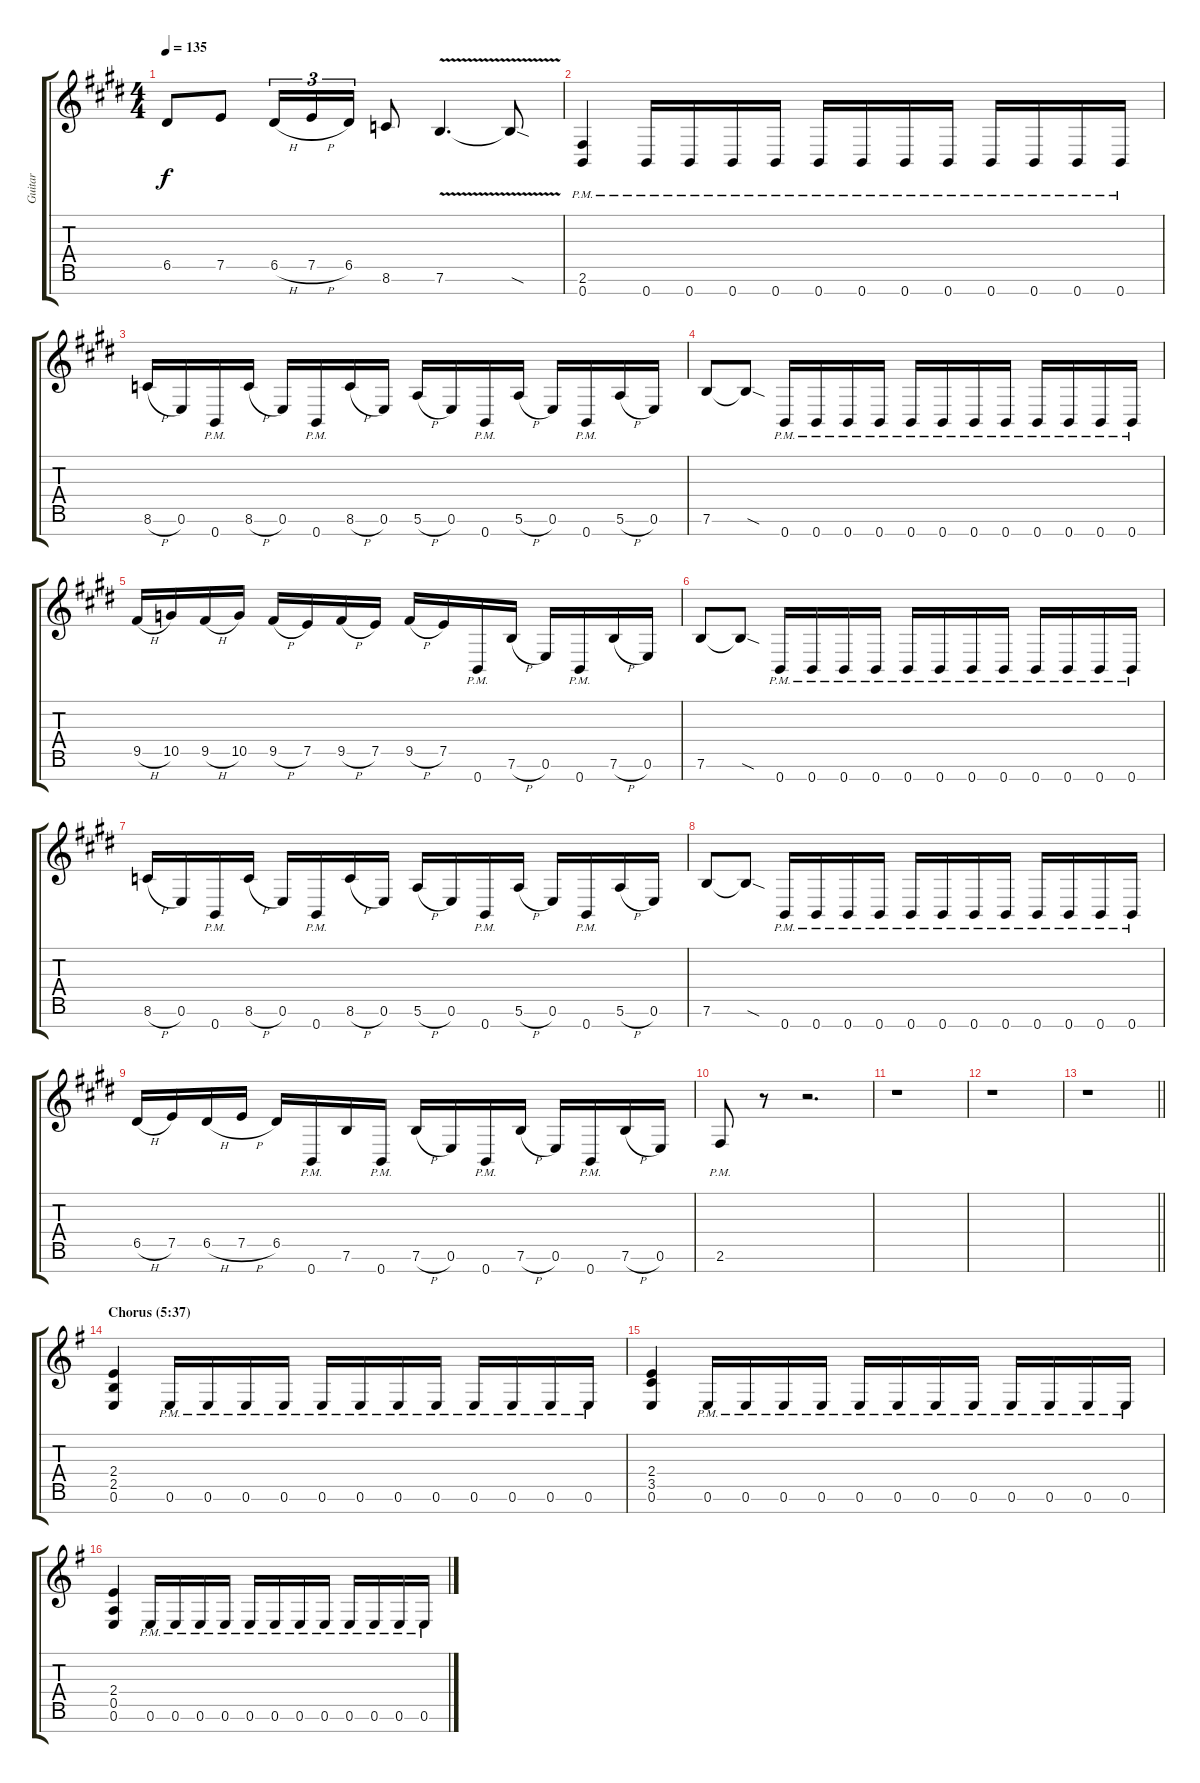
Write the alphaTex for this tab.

\track ("Guitar" "Guitar") {instrument distortionguitar}
\staff {score tabs}
\tuning (E4 B3 G3 D3 A2 E2 B1) {hide}
\ts (4 4)
\tempo 135
\clef g2
\ks c#minor
6.5.8{dy f} 7.5.8 6.5{h}.16{tu (3 2)} 7.5{h}.16{tu (3 2)} 6.5.16{tu (3 2)} 8.6.8 7.6{v}.4{d} 7.6{sod t}.8 |
(2.6{pm} 0.7{pm}).4 0.7{pm}.16 0.7{pm}.16 0.7{pm}.16 0.7{pm}.16 0.7{pm}.16 0.7{pm}.16 0.7{pm}.16 0.7{pm}.16 0.7{pm}.16 0.7{pm}.16 0.7{pm}.16 0.7{pm}.16 |
8.6{h}.16 0.6.16 0.7{pm}.16 8.6{h}.16 0.6.16 0.7{pm}.16 8.6{h}.16 0.6.16 5.6{h}.16 0.6.16 0.7{pm}.16 5.6{h}.16 0.6.16 0.7{pm}.16 5.6{h}.16 0.6.16 |
7.6.8 7.6{sod t}.8 0.7{pm}.16 0.7{pm}.16 0.7{pm}.16 0.7{pm}.16 0.7{pm}.16 0.7{pm}.16 0.7{pm}.16 0.7{pm}.16 0.7{pm}.16 0.7{pm}.16 0.7{pm}.16 0.7{pm}.16 |
9.5{h}.16 10.5.16 9.5{h}.16 10.5.16 9.5{h}.16 7.5.16 9.5{h}.16 7.5.16 9.5{h}.16 7.5.16 0.7{pm}.16 7.6{h}.16 0.6.16 0.7{pm}.16 7.6{h}.16 0.6.16 |
7.6.8 7.6{sod t}.8 0.7{pm}.16 0.7{pm}.16 0.7{pm}.16 0.7{pm}.16 0.7{pm}.16 0.7{pm}.16 0.7{pm}.16 0.7{pm}.16 0.7{pm}.16 0.7{pm}.16 0.7{pm}.16 0.7{pm}.16 |
8.6{h}.16 0.6.16 0.7{pm}.16 8.6{h}.16 0.6.16 0.7{pm}.16 8.6{h}.16 0.6.16 5.6{h}.16 0.6.16 0.7{pm}.16 5.6{h}.16 0.6.16 0.7{pm}.16 5.6{h}.16 0.6.16 |
7.6.8 7.6{sod t}.8 0.7{pm}.16 0.7{pm}.16 0.7{pm}.16 0.7{pm}.16 0.7{pm}.16 0.7{pm}.16 0.7{pm}.16 0.7{pm}.16 0.7{pm}.16 0.7{pm}.16 0.7{pm}.16 0.7{pm}.16 |
6.5{h}.16 7.5.16 6.5{h}.16 7.5{h}.16 6.5.16 0.7{pm}.16 7.6.16 0.7{pm}.16 7.6{h}.16 0.6.16 0.7{pm}.16 7.6{h}.16 0.6.16 0.7{pm}.16 7.6{h}.16 0.6.16 |
2.6{pm}.8 r.8 r.2{d} |
r.1 |
r.1 |
\barLineRight lightlight
r.1 |
\section ("" "Chorus (5:37)")
\ks eminor
(2.4 2.5 0.6).4 0.6{pm}.16 0.6{pm}.16 0.6{pm}.16 0.6{pm}.16 0.6{pm}.16 0.6{pm}.16 0.6{pm}.16 0.6{pm}.16 0.6{pm}.16 0.6{pm}.16 0.6{pm}.16 0.6{pm}.16 |
(2.4 3.5 0.6).4 0.6{pm}.16 0.6{pm}.16 0.6{pm}.16 0.6{pm}.16 0.6{pm}.16 0.6{pm}.16 0.6{pm}.16 0.6{pm}.16 0.6{pm}.16 0.6{pm}.16 0.6{pm}.16 0.6{pm}.16 |
(2.4 0.5 0.6).4 0.6{pm}.16 0.6{pm}.16 0.6{pm}.16 0.6{pm}.16 0.6{pm}.16 0.6{pm}.16 0.6{pm}.16 0.6{pm}.16 0.6{pm}.16 0.6{pm}.16 0.6{pm}.16 0.6{pm}.16
